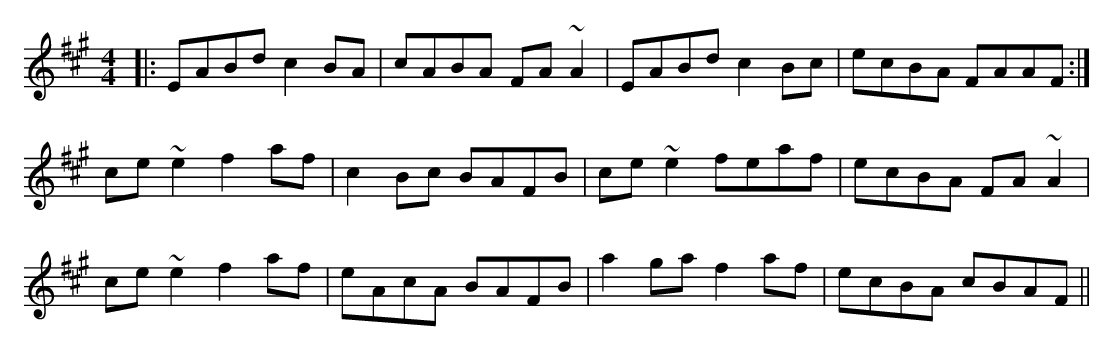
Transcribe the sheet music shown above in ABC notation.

X:1
M:4/4
K:A
|:EABd c2 BA|cABA FA ~A2|EABd c2 Bc|ecBA FAAF:|
ce ~e2 f2 af|c2 Bc BAFB|ce ~e2 feaf|ecBA FA ~A2|
ce ~e2 f2 af|eAcA BAFB|a2 ga f2 af|ecBA cBAF||
